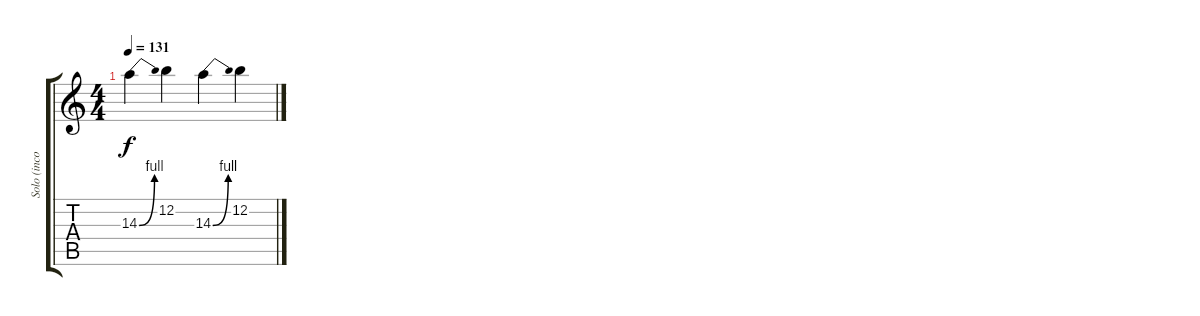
\track ("Solo (incomplete)" "Solo (inco") {instrument overdrivenguitar}
\staff {score tabs}
\tuning (E4 B3 G3 D3 A2 E2) {hide}
\ts (4 4)
\tempo 131
\clef g2
\ks c
14.3{be (bend 0 0 60 4)}.4{dy f} 12.2.4 14.3{be (bend 0 0 60 4)}.4 12.2.4
